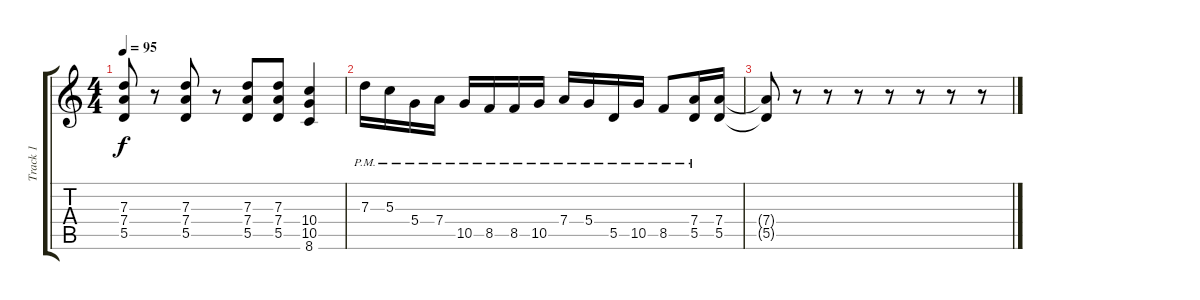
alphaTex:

\track ("Track 1" "Track 1") {instrument overdrivenguitar}
\staff {score tabs}
\tuning (E4 B3 G3 D3 A2 E2) {hide}
\ts (4 4)
\tempo 95
\clef g2
\ks c
(7.3 7.4 5.5).8{dy f} r.8 (7.3 7.4 5.5).8 r.8 (7.3 7.4 5.5).8 (7.3 7.4 5.5).8 (10.4 10.5 8.6).4 |
7.3{pm}.16 5.3{pm}.16 5.4{pm}.16 7.4{pm}.16 10.5{pm}.16 8.5{pm}.16 8.5{pm}.16 10.5{pm}.16 7.4{pm}.16 5.4{pm}.16 5.5{pm}.16 10.5{pm}.16 8.5{pm}.8 (7.4 5.5{pm}).16 (7.4 5.5).16 |
(7.4{t} 5.5{t}).8 r.8 r.8 r.8 r.8 r.8 r.8 r.8
